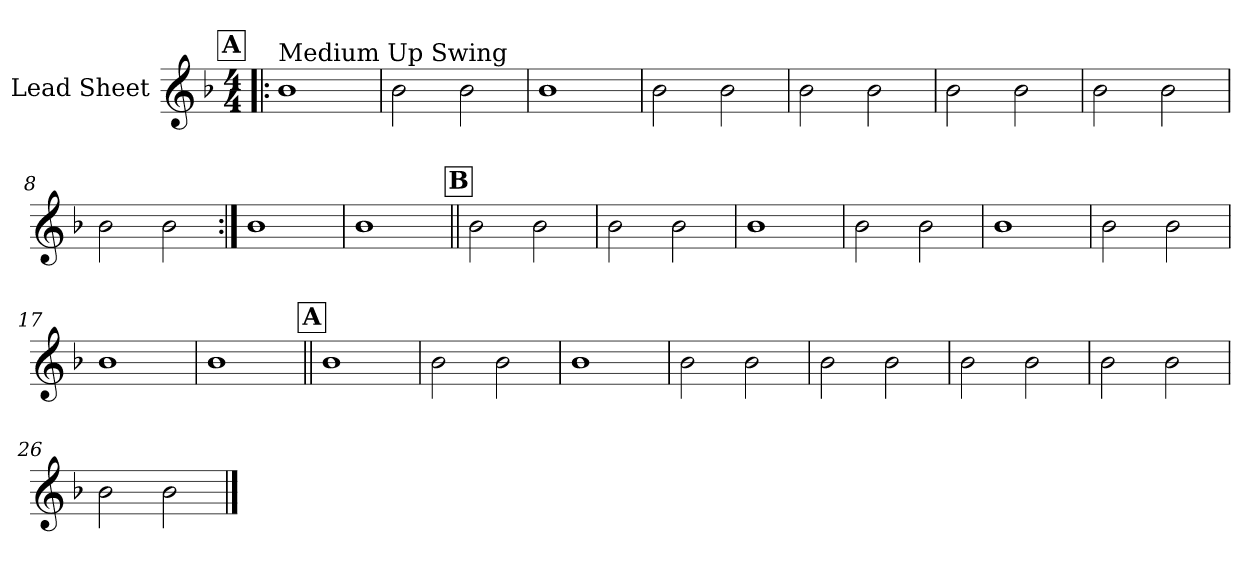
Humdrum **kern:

**kern
*part1
*staff1
*I"Lead Sheet
*clefG2
*k[b-]
*F:
*M4/4
!!LO:REH:place=s1:a:fs=14:t=A
=1!|:
!LO:TX:a:t=Medium Up Swing
1b-
=2
2b-\
2b-\
=3
1b-
=4
2b-\
2b-\
!!LO:LB:g=z
=5
2b-\
2b-\
=6
2b-\
2b-\
=7
2b-\
2b-\
=8
2b-\
2b-\
!!LO:LB:g=z
=9:|!
1b-
=10
1b-
!!LO:LB:g=z
!!LO:REH:place=s1:a:fs=14:t=B
=11||
2b-\
2b-\
=12
2b-\
2b-\
=13
1b-
=14
2b-\
2b-\
!!LO:LB:g=z
=15
1b-
=16
2b-\
2b-\
=17
1b-
=18
1b-
!!LO:LB:g=z
!!LO:REH:place=s1:a:fs=14:t=A
=19||
1b-
=20
2b-\
2b-\
=21
1b-
=22
2b-\
2b-\
!!LO:LB:g=z
=23
2b-\
2b-\
=24
2b-\
2b-\
=25
2b-\
2b-\
=26
2b-\
2b-\
==
*-
